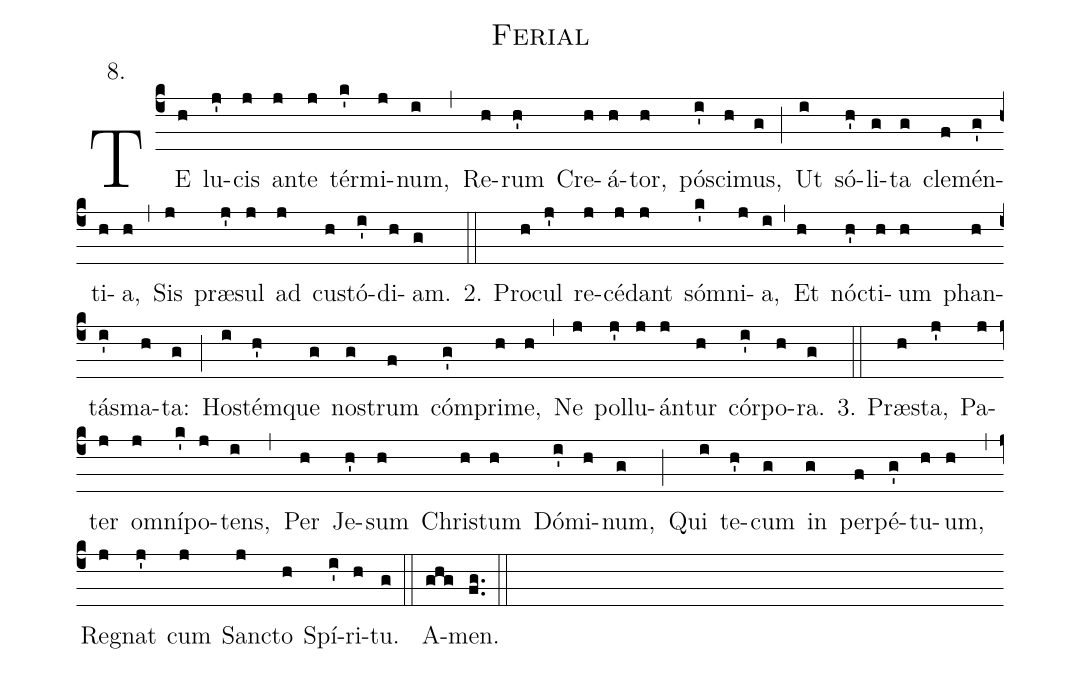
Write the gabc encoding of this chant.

name: Ferial;
annotation: 8.;
%%
(c4)TE(h) lu(j')cis(j) an(j)te(j) tér(k')mi(j)num,(i) (,)
Re(h)rum(h') Cre(h)á(h)tor,(h) pó(i')sci(h)mus,(g) (;)
Ut(i) só(h')li(g)ta(g) cle(f)mén(g')ti(h)a,(h) (,)
Sis(j) præ(j')sul(j) ad(j) cus(h)tó(i')di(h)am.(g) (::)

2. Pro(h)cul(j') re(j)cé(j)dant(j) sóm(k')ni(j)a,(i) (,)
Et(h) nóc(h')ti(h)um(h) phan(h)tás(i')ma(h)ta:(g) (;)
Hos(i)tém(h')que(g) nos(g)trum(f) cóm(g')pri(h)me,(h) (,)
Ne(j) pol(j')lu(j)án(j)tur(h) cór(i')po(h)ra.(g) (::)

3. Præ(h)sta,(j') Pa(j)ter(j) om(j)ní(k')po(j)tens,(i) (,)
Per(h) Je(h')sum(h) Chris(h)tum(h) Dó(i')mi(h)num,(g) (;)
Qui(i) te(h')cum(g) in(g) per(f)pé(g')tu(h)um,(h) (,)
Re(j)gnat(j') cum(j) Sanc(j)to(h) Spí(i')ri(h)tu.(g) (::)
A(ghg)men.(f.g.) (::)
